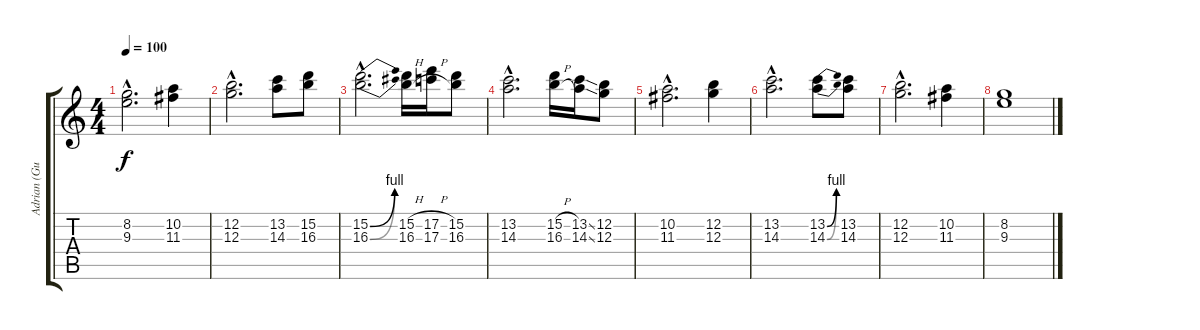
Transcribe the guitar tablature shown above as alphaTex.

\track ("Adrian (Guitar)" "Adrian (Gu") {instrument distortionguitar}
\staff {score tabs}
\tuning (E4 B3 G3 D3 A2 E2) {hide}
\ts (4 4)
\tempo 100
\clef g2
\ks c
(8.2{hac} 9.3{hac}).2{d dy f} (10.2 11.3).4 |
(12.2{hac} 12.3{hac}).2{d} (13.2 14.3).8 (15.2 16.3).8 |
(15.2{be (bend 0 0 60 4) hac} 16.3{be (bend 0 0 60 4) hac}).2{d} (15.2{h} 16.3{h}).16 (17.2{h} 17.3{h}).16 (15.2 16.3).8 |
(13.2{hac} 14.3{hac}).2{d} (15.2{h} 16.3{h}).16 (13.2{ss} 14.3{ss}).16 (12.2 12.3).8 |
(10.2{hac} 11.3{hac}).2{d} (12.2 12.3).4 |
(13.2{hac} 14.3{hac}).2{d} (13.2{be (bend 0 0 60 4)} 14.3{be (bend 0 0 60 4)}).8 (13.2 14.3).8 |
(12.2{hac} 12.3{hac}).2{d} (10.2 11.3).4 |
(8.2 9.3).1
